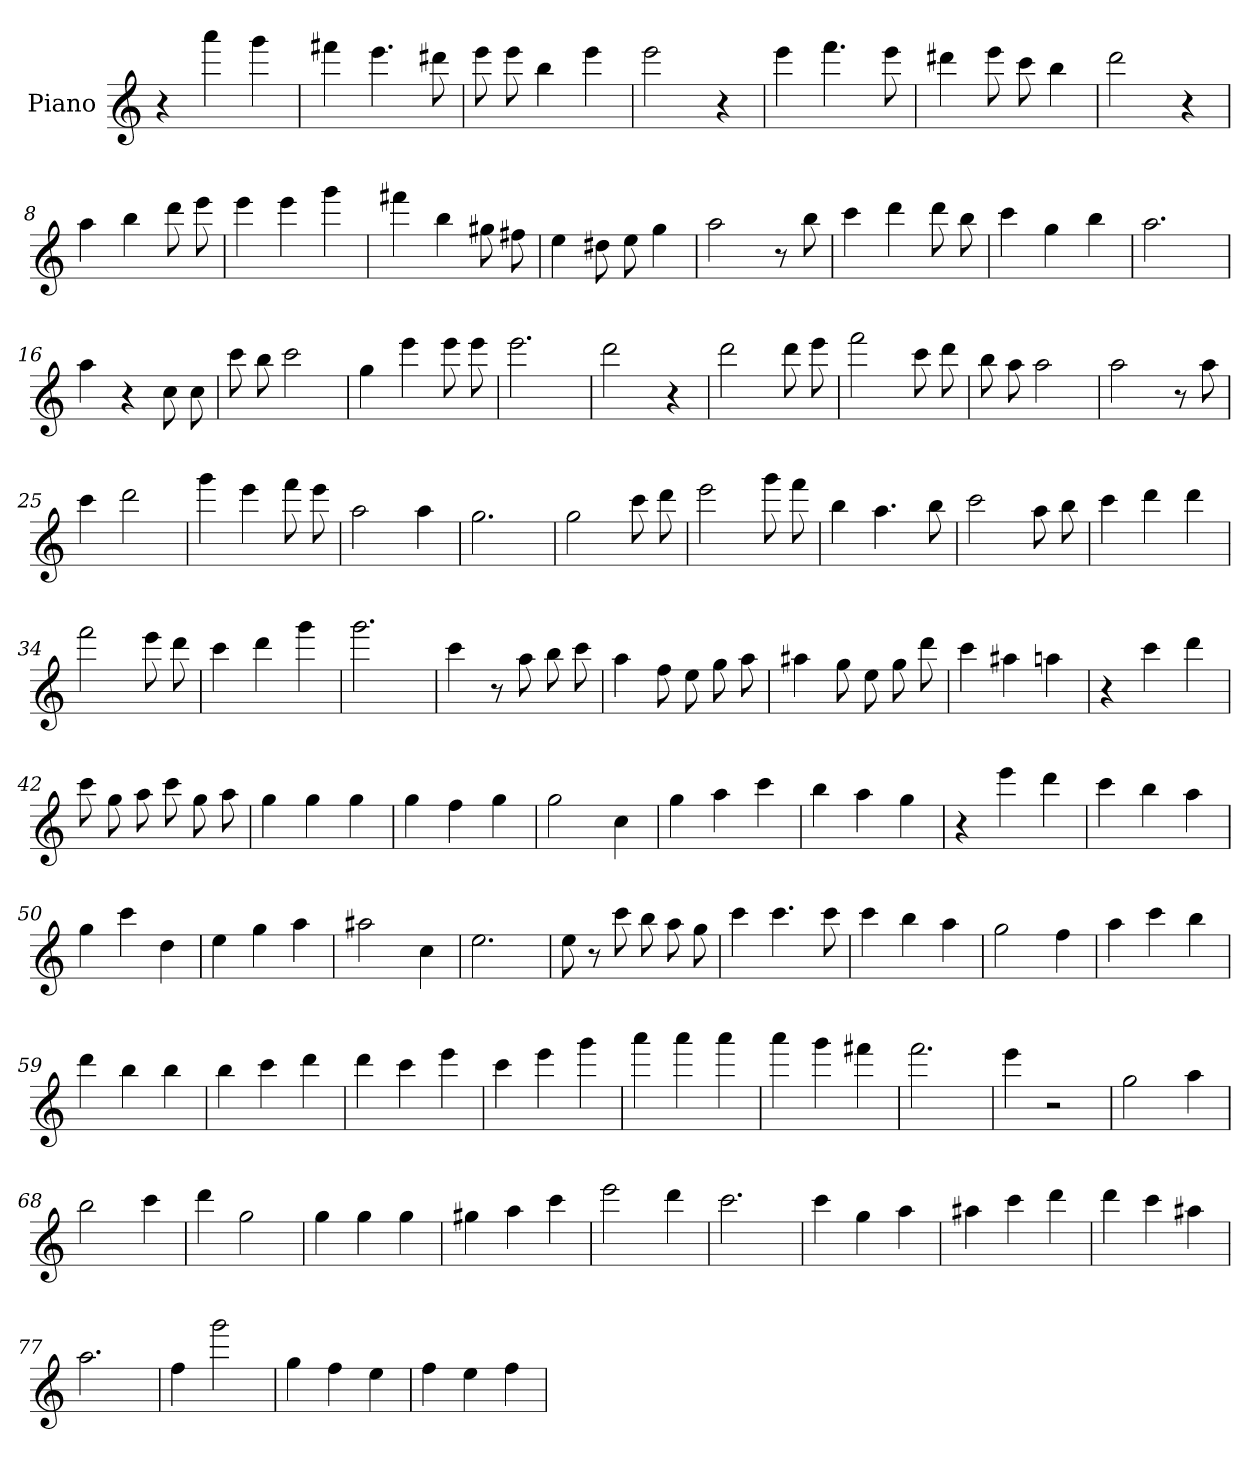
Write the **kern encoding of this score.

**kern
*part1
*staff1
*I"Piano
*I'Pno.
=1
4r
4aaa
4ggg
=2
4fff#
4.eee
8ddd#
=3
8eee
8eee
4bb
4eee
=4
2eee
4r
=5
4eee
4.fff
8eee
=6
4ddd#
8eee
8ccc
4bb
=7
2ddd
4r
=8
4aa
4bb
8ddd
8eee
=9
4eee
4eee
4ggg
=10
4fff#
4bb
8gg#
8ff#
=11
4ee
8dd#
8ee
4gg
=12
2aa
8r
8bb
=13
4ccc
4ddd
8ddd
8bb
=14
4ccc
4gg
4bb
=15
2.aa
=16
4aa
4r
8cc
8cc
=17
8ccc
8bb
2ccc
=18
4gg
4eee
8eee
8eee
=19
2.eee
=20
2ddd
4r
=21
2ddd
8ddd
8eee
=22
2fff
8ccc
8ddd
=23
8bb
8aa
2aa
=24
2aa
8r
8aa
=25
4ccc
2ddd
=26
4ggg
4eee
8fff
8eee
=27
2aa
4aa
=28
2.gg
=29
2gg
8ccc
8ddd
=30
2eee
8ggg
8fff
=31
4bb
4.aa
8bb
=32
2ccc
8aa
8bb
=33
4ccc
4ddd
4ddd
=34
2fff
8eee
8ddd
=35
4ccc
4ddd
4ggg
=36
2.ggg
=37
4ccc
8r
8aa
8bb
8ccc
=38
4aa
8ff
8ee
8gg
8aa
=39
4aa#
8gg
8ee
8gg
8ddd
=40
4ccc
4aa#
4aa
=41
4r
4ccc
4ddd
=42
8ccc
8gg
8aa
8ccc
8gg
8aa
=43
4gg
4gg
4gg
=44
4gg
4ff
4gg
=45
2gg
4cc
=46
4gg
4aa
4ccc
=47
4bb
4aa
4gg
=48
4r
4eee
4ddd
=49
4ccc
4bb
4aa
=50
4gg
4ccc
4dd
=51
4ee
4gg
4aa
=52
2aa#
4cc
=53
2.ee
=54
8ee
8r
8ccc
8bb
8aa
8gg
=55
4ccc
4.ccc
8ccc
=56
4ccc
4bb
4aa
=57
2gg
4ff
=58
4aa
4ccc
4bb
=59
4ddd
4bb
4bb
=60
4bb
4ccc
4ddd
=61
4ddd
4ccc
4eee
=62
4ccc
4eee
4ggg
=63
4aaa
4aaa
4aaa
=64
4aaa
4ggg
4fff#
=65
2.fff
=66
4eee
2r
=67
2gg
4aa
=68
2bb
4ccc
=69
4ddd
2gg
=70
4gg
4gg
4gg
=71
4gg#
4aa
4ccc
=72
2eee
4ddd
=73
2.ccc
=74
4ccc
4gg
4aa
=75
4aa#
4ccc
4ddd
=76
4ddd
4ccc
4aa#
=77
2.aa
=78
4ff
2ggg
=79
4gg
4ff
4ee
=80
4ff
4ee
4ff
=
*-
